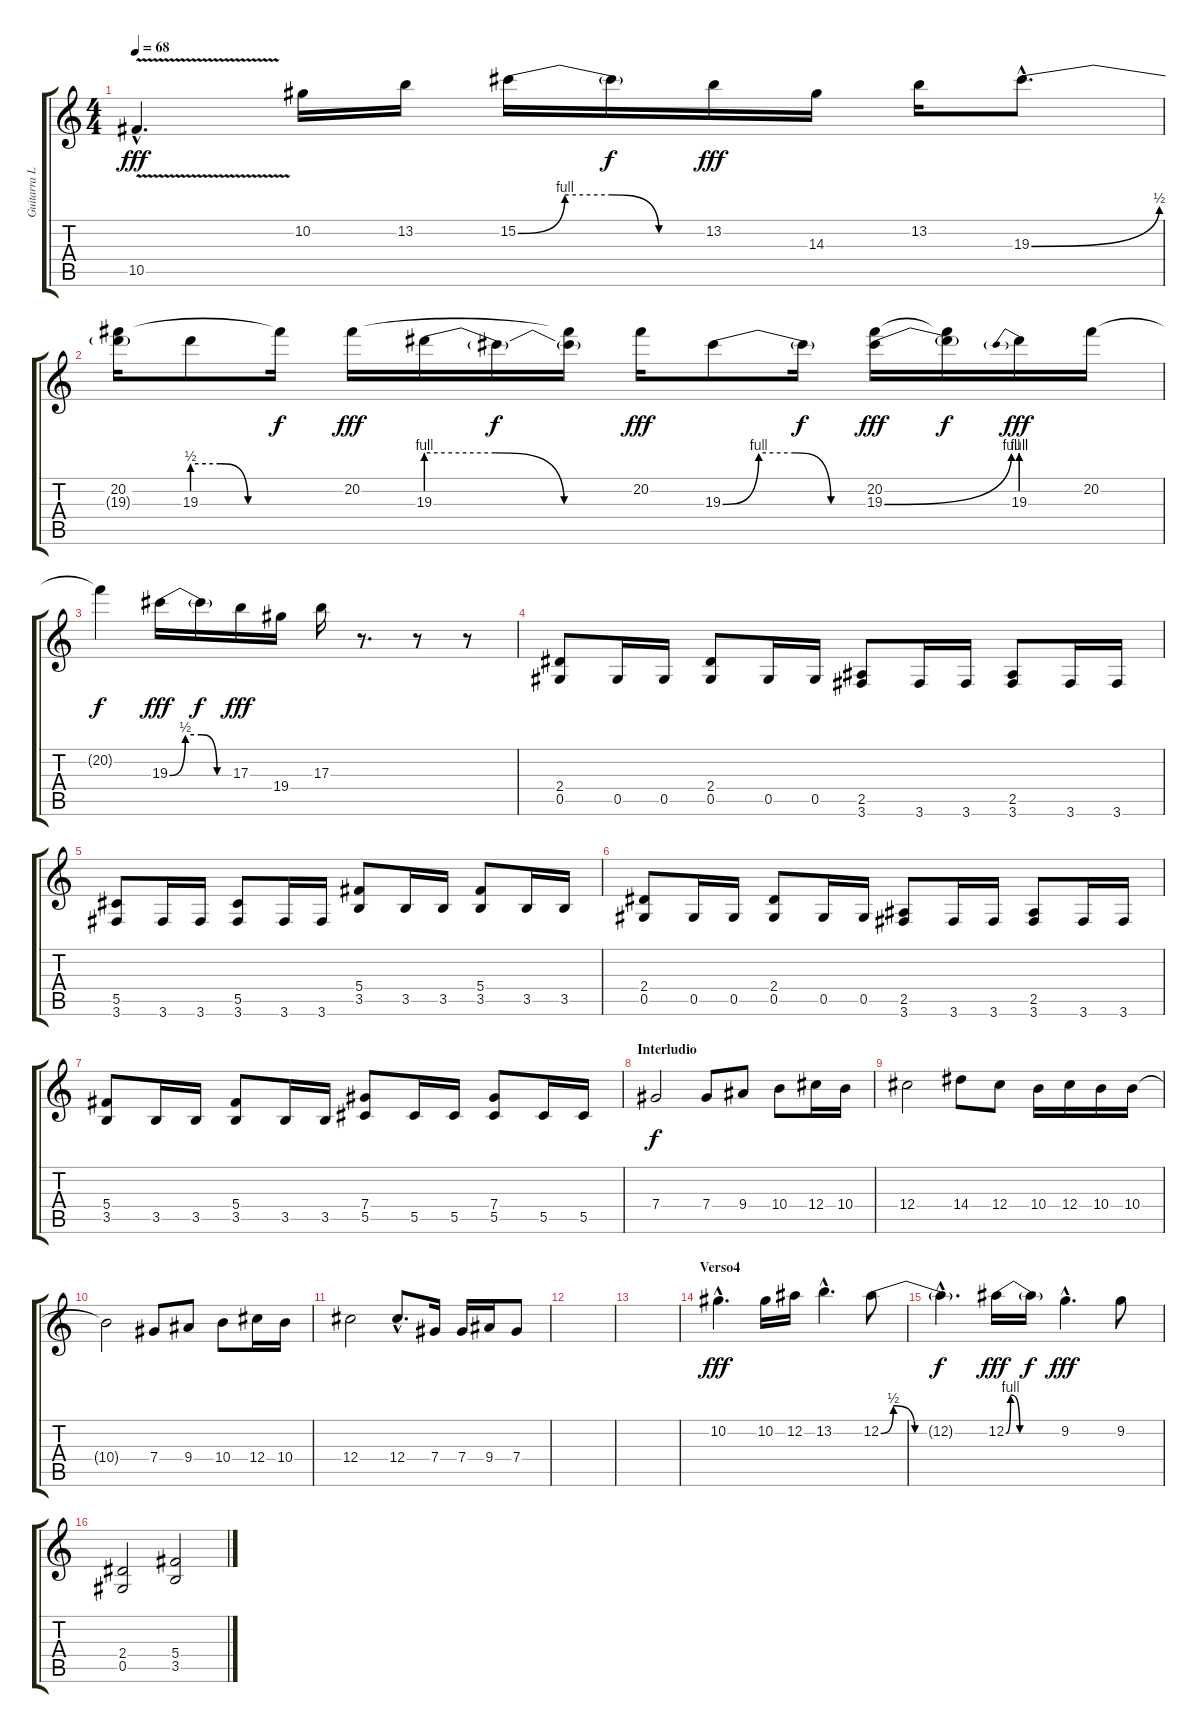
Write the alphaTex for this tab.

\track ("Guitarra Lider1" "Guitarra L") {instrument overdrivenguitar}
\staff {score tabs}
\tuning (Eb4 Bb3 Gb3 Db3 Ab2 Eb2) {hide}
\ts (4 4)
\tempo 68
\clef g2
\ks c
10.5{v hac}.4{d dy fff} 10.2.16 13.2.16 15.2{be (custom 0 0 15 4 30 4 45 0 60 0)}.16 15.2{t}.16{dy f} 13.2.16{dy fff} 14.3.16 13.2.16 19.3{be (bend 0 0 60 2) hac}.8{d} |
(20.2 19.3{t}).16 19.3{be (custom 0 2 20 2 40 0 60 0)}.8 20.2{t}.16{dy f} 20.2.16{dy fff} 19.3{be (custom 0 4 20 4 40 0 60 0)}.16 19.3{t}.16{dy f} (20.2{t} 19.3{t}).16 20.2.16{dy fff} 19.3{be (custom 0 0 15 4 30 4 45 0 60 0)}.8 19.3{t}.16{dy f} (20.2 19.3{be (bend 0 0 60 4)}).16{dy fff} (20.2{t} 19.3{t}).16{dy f} 19.3{be (prebend 0 4 60 4)}.16{dy fff} 20.2.16 |
20.2{t}.4{dy f} 19.3{be (custom 0 0 15 2 30 2 45 0 60 0)}.16{dy fff} 19.3{t}.16{dy f} 17.3.16{dy fff} 19.4.16 17.3.16 r.8{d} r.8 r.8 |
(2.4 0.5).8 0.5.16 0.5.16 (2.4 0.5).8 0.5.16 0.5.16 (2.5 3.6).8 3.6.16 3.6.16 (2.5 3.6).8 3.6.16 3.6.16 |
(5.5 3.6).8 3.6.16 3.6.16 (5.5 3.6).8 3.6.16 3.6.16 (5.4 3.5).8 3.5.16 3.5.16 (5.4 3.5).8 3.5.16 3.5.16 |
(2.4 0.5).8 0.5.16 0.5.16 (2.4 0.5).8 0.5.16 0.5.16 (2.5 3.6).8 3.6.16 3.6.16 (2.5 3.6).8 3.6.16 3.6.16 |
(5.4 3.5).8 3.5.16 3.5.16 (5.4 3.5).8 3.5.16 3.5.16 (7.4 5.5).8 5.5.16 5.5.16 (7.4 5.5).8 5.5.16 5.5.16 |
\section ("" "Interludio")
7.4.2{dy f} 7.4.8 9.4.8 10.4.8 12.4.16 10.4.16 |
12.4.2 14.4.8 12.4.8 10.4.16 12.4.16 10.4.16 10.4.16 |
10.4{t}.2 7.4.8 9.4.8 10.4.8 12.4.16 10.4.16 |
12.4.2 12.4{hac}.8{d} 7.4.16 7.4.16 9.4.16 7.4.8 |
|
|
\section ("" "Verso4")
10.2{hac}.4{d dy fff} 10.2.16 12.2.16 13.2{hac}.4{d} 12.2{be (custom 0 0 7 2 19 0 45 0 60 0)}.8 |
12.2{hac t}.4{d dy f} 12.2{be (custom 0 0 5 4 15 0 40 0 60 0)}.16{dy fff} 12.2{t}.16{dy f} 9.2{hac}.4{d dy fff} 9.2.8 |
(2.4 0.5).2 (5.4 3.5).2
